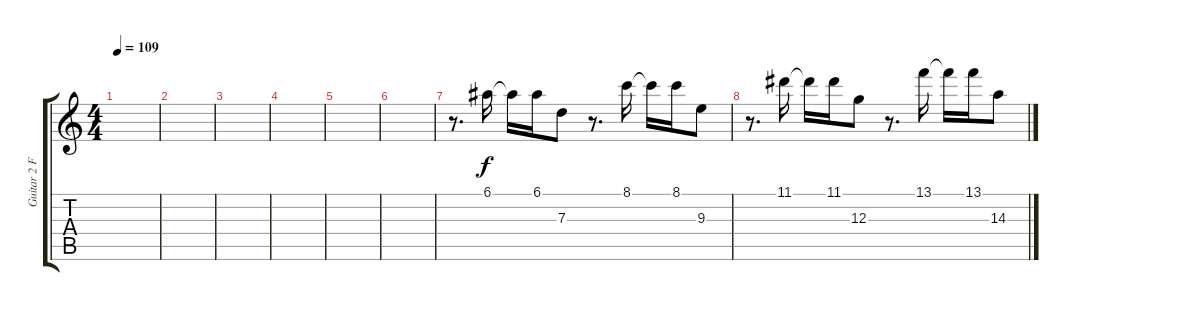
\track ("Guitar 2 Fills" "Guitar 2 F") {instrument distortionguitar}
\staff {score tabs}
\tuning (E4 B3 G3 D3 A2 E2) {hide}
\ts (4 4)
\tempo 109
\clef g2
\ks c
|
|
|
|
|
|
r.8{d} 6.1.16 6.1{t}.16 6.1.16 7.3.8 r.8{d} 8.1.16 8.1{t}.16 8.1.16 9.3.8 |
r.8{d} 11.1.16 11.1{t}.16 11.1.16 12.3.8 r.8{d} 13.1.16 13.1{t}.16 13.1.16 14.3.8
